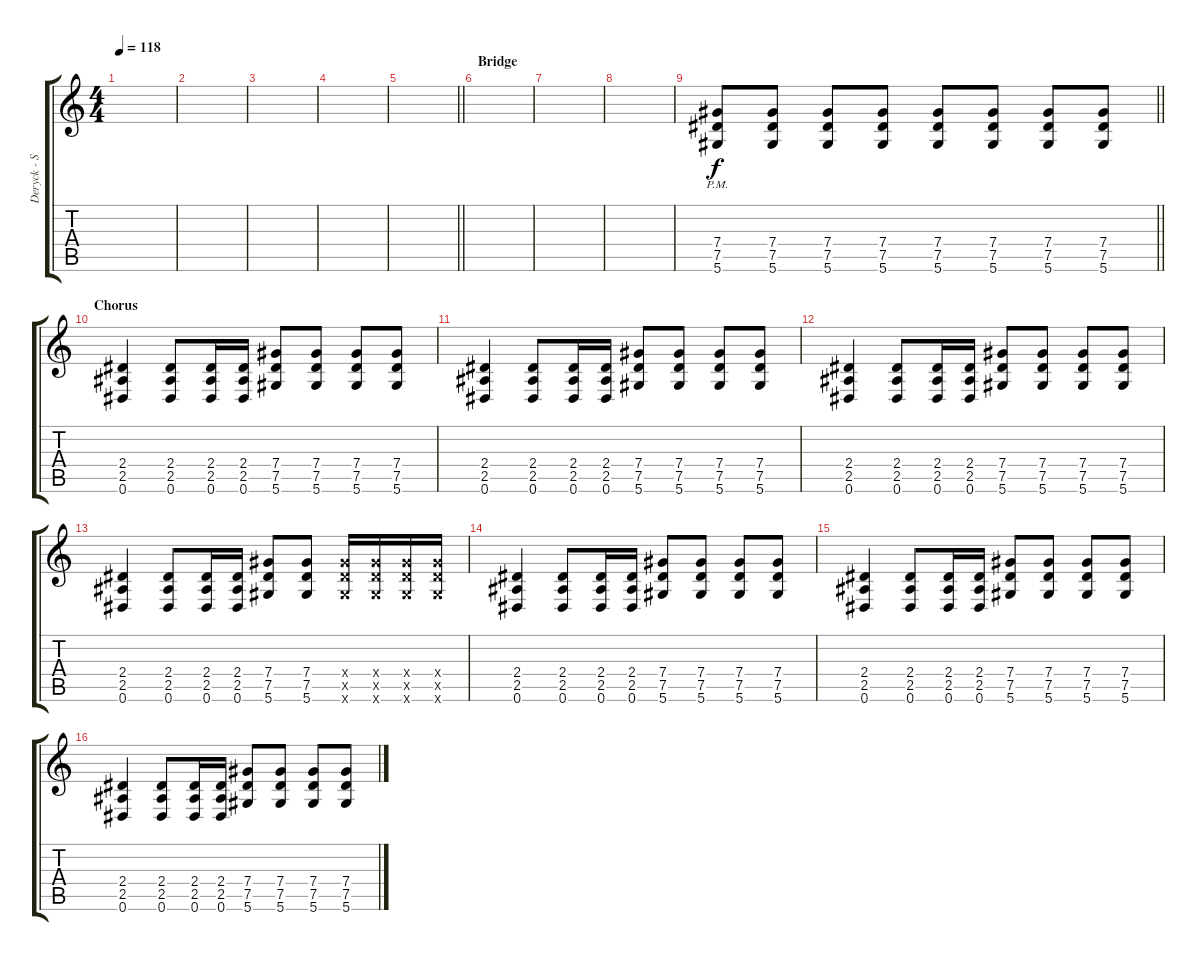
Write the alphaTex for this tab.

\track ("Deryck - Second Guitar" "Deryck - S") {instrument distortionguitar}
\staff {score tabs}
\tuning (Eb4 Bb3 Gb3 Db3 Ab2 Eb2) {hide}
\ts (4 4)
\tempo 118
\clef g2
\ks c
|
|
|
|
\barLineRight lightlight
|
\section ("" "Bridge")
|
|
|
\barLineRight lightlight
(7.4{pm} 7.5{pm} 5.6{pm}).8 (7.4 7.5 5.6).8 (7.4 7.5 5.6).8 (7.4 7.5 5.6).8 (7.4 7.5 5.6).8 (7.4 7.5 5.6).8 (7.4 7.5 5.6).8 (7.4 7.5 5.6).8 |
\section ("" "Chorus")
(2.4 2.5 0.6).4 (2.4 2.5 0.6).8 (2.4 2.5 0.6).16 (2.4 2.5 0.6).16 (7.4 7.5 5.6).8 (7.4 7.5 5.6).8 (7.4 7.5 5.6).8 (7.4 7.5 5.6).8 |
(2.4 2.5 0.6).4 (2.4 2.5 0.6).8 (2.4 2.5 0.6).16 (2.4 2.5 0.6).16 (7.4 7.5 5.6).8 (7.4 7.5 5.6).8 (7.4 7.5 5.6).8 (7.4 7.5 5.6).8 |
(2.4 2.5 0.6).4 (2.4 2.5 0.6).8 (2.4 2.5 0.6).16 (2.4 2.5 0.6).16 (7.4 7.5 5.6).8 (7.4 7.5 5.6).8 (7.4 7.5 5.6).8 (7.4 7.5 5.6).8 |
(2.4 2.5 0.6).4 (2.4 2.5 0.6).8 (2.4 2.5 0.6).16 (2.4 2.5 0.6).16 (7.4 7.5 5.6).8 (7.4 7.5 5.6).8 (7.4{x} 7.5{x} 5.6{x}).16 (7.4{x} 7.5{x} 5.6{x}).16 (7.4{x} 7.5{x} 5.6{x}).16 (7.4{x} 7.5{x} 5.6{x}).16 |
(2.4 2.5 0.6).4 (2.4 2.5 0.6).8 (2.4 2.5 0.6).16 (2.4 2.5 0.6).16 (7.4 7.5 5.6).8 (7.4 7.5 5.6).8 (7.4 7.5 5.6).8 (7.4 7.5 5.6).8 |
(2.4 2.5 0.6).4 (2.4 2.5 0.6).8 (2.4 2.5 0.6).16 (2.4 2.5 0.6).16 (7.4 7.5 5.6).8 (7.4 7.5 5.6).8 (7.4 7.5 5.6).8 (7.4 7.5 5.6).8 |
(2.4 2.5 0.6).4 (2.4 2.5 0.6).8 (2.4 2.5 0.6).16 (2.4 2.5 0.6).16 (7.4 7.5 5.6).8 (7.4 7.5 5.6).8 (7.4 7.5 5.6).8 (7.4 7.5 5.6).8
